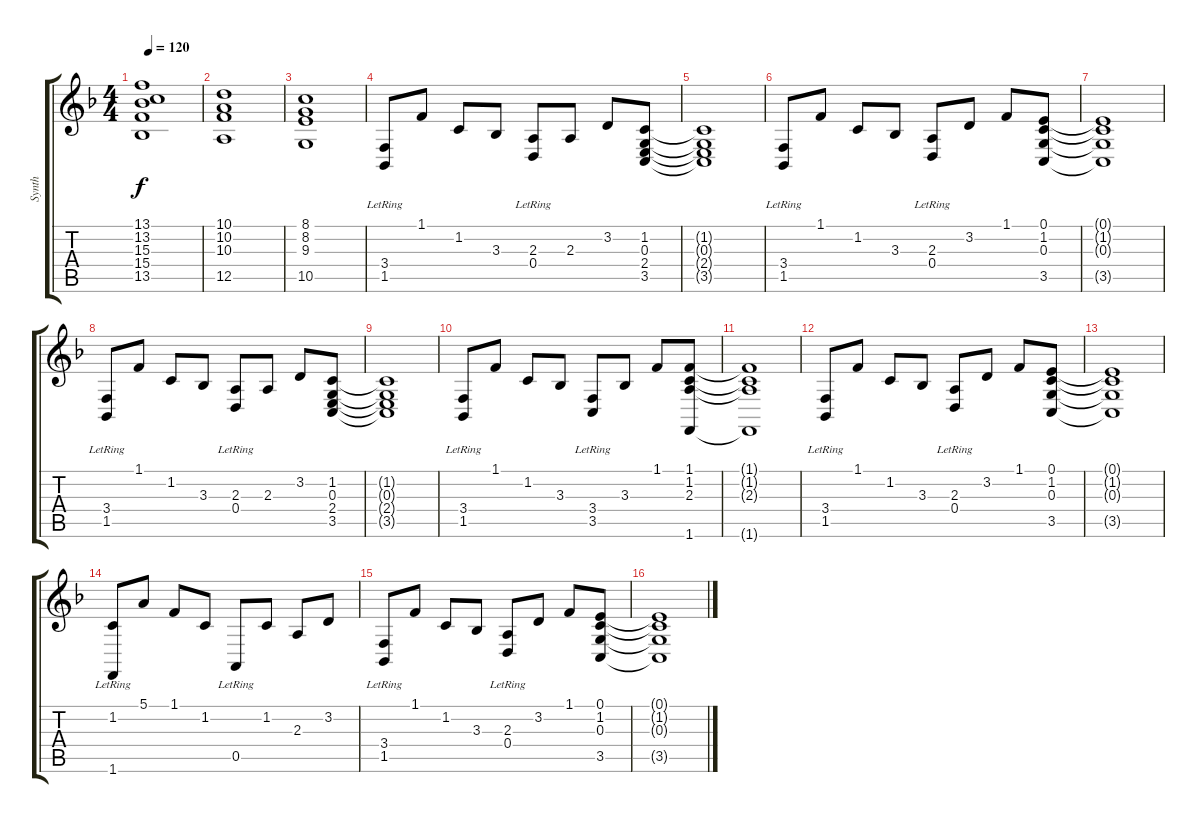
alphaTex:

\track ("Synth" "Synth") {instrument pad3polysynth}
\staff {score tabs}
\tuning (E4 B3 G3 D3 A2 E2) {hide}
\ts (4 4)
\tempo 120
\clef g2
\ks f
(13.1 13.2 15.3 15.4 13.5).1{dy f} |
(10.1 10.2 10.3 12.5).1 |
(8.1 8.2 9.3 10.5).1 |
(3.4{lr} 1.5{lr}).8 1.1.8 1.2.8 3.3.8 (2.3{lr} 0.4).8 2.3.8 3.2.8 (1.2 0.3 2.4 3.5).8 |
(1.2{t} 0.3{t} 2.4{t} 3.5{t}).1 |
(3.4{lr} 1.5{lr}).8 1.1.8 1.2.8 3.3.8 (2.3{lr} 0.4).8 3.2.8 1.1.8 (0.1 1.2 0.3 3.5).8 |
(0.1{t} 1.2{t} 0.3{t} 3.5{t}).1 |
(3.4{lr} 1.5{lr}).8 1.1.8 1.2.8 3.3.8 (2.3{lr} 0.4).8 2.3.8 3.2.8 (1.2 0.3 2.4 3.5).8 |
(1.2{t} 0.3{t} 2.4{t} 3.5{t}).1 |
(3.4{lr} 1.5{lr}).8 1.1.8 1.2.8 3.3.8 (3.4{lr} 3.5).8 3.3.8 1.1.8 (1.1 1.2 2.3 1.6).8 |
(1.1{t} 1.2{t} 2.3{t} 1.6{t}).1 |
(3.4{lr} 1.5{lr}).8 1.1.8 1.2.8 3.3.8 (2.3{lr} 0.4).8 3.2.8 1.1.8 (0.1 1.2 0.3 3.5).8 |
(0.1{t} 1.2{t} 0.3{t} 3.5{t}).1 |
(1.2{lr} 1.6{lr}).8 5.1.8 1.1.8 1.2.8 0.5{lr}.8 1.2.8 2.3.8 3.2.8 |
(3.4{lr} 1.5{lr}).8 1.1.8 1.2.8 3.3.8 (2.3{lr} 0.4).8 3.2.8 1.1.8 (0.1 1.2 0.3 3.5).8 |
(0.1{t} 1.2{t} 0.3{t} 3.5{t}).1
